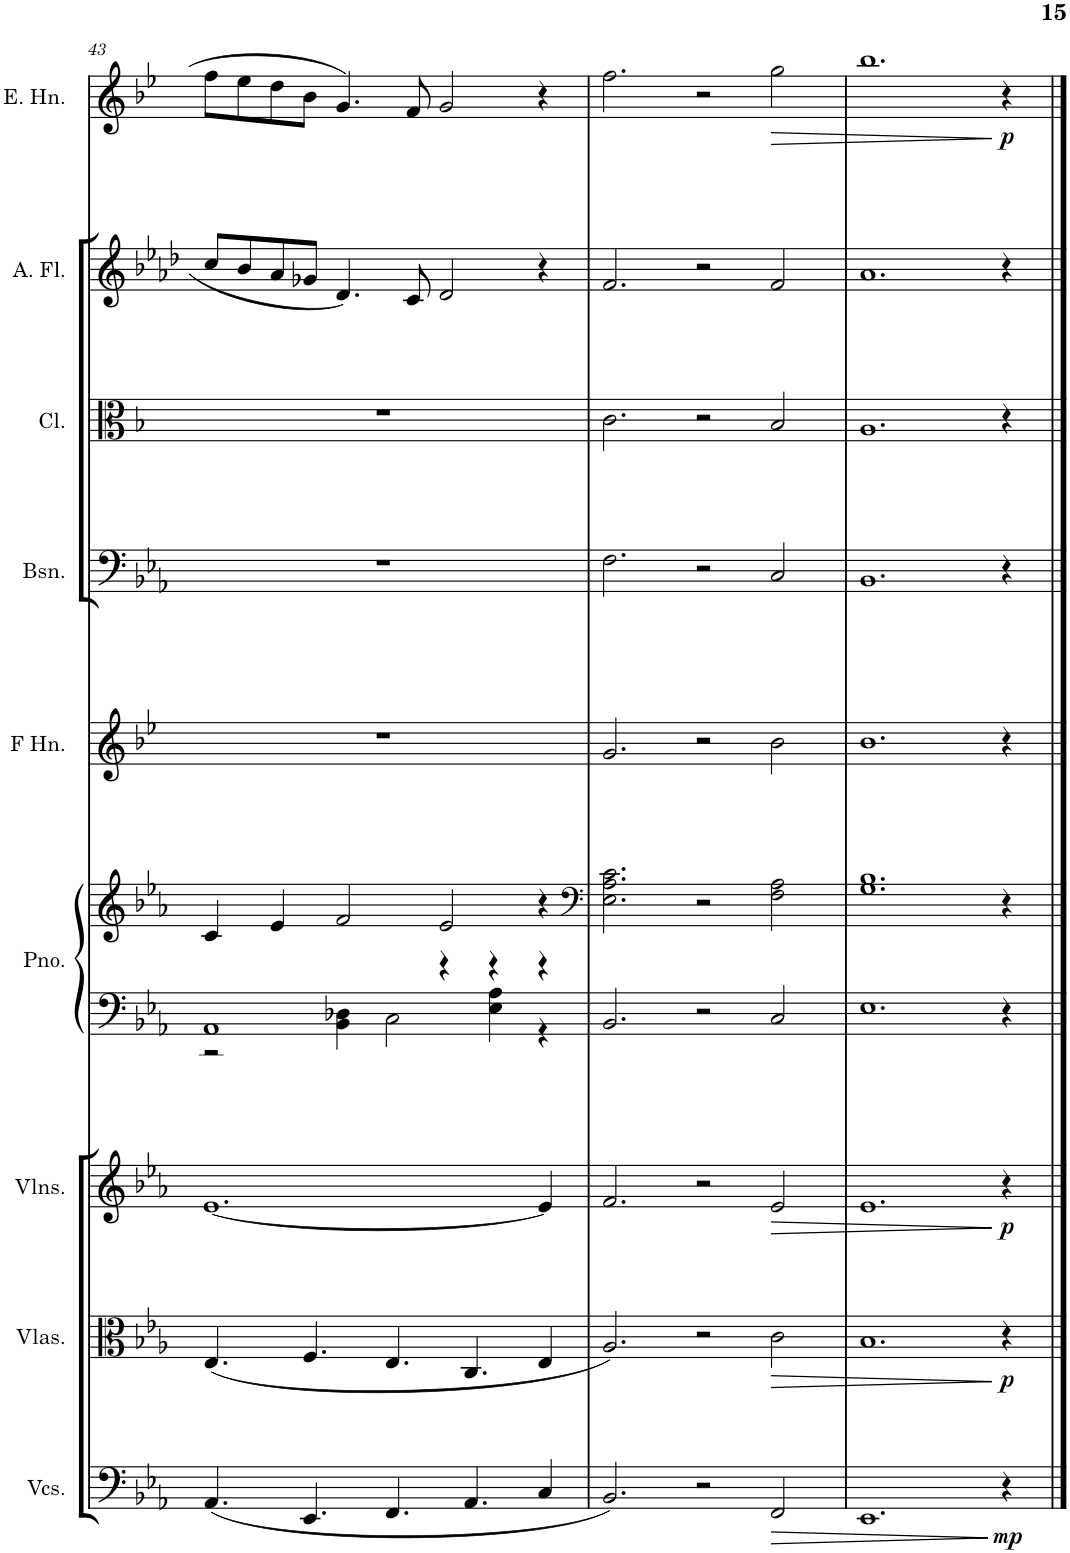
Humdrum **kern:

**kern	**dynam	**kern	**dynam	**kern	**dynam	**kern	**kern	**kern	**kern	**kern	**kern	**kern	**dynam
*part9	*part9	*part8	*part8	*part7	*part7	*part6	*part6	*part5	*part4	*part3	*part2	*part1	*part1
*staff10	*staff10	*staff9	*staff9	*staff8	*staff8	*staff7	*staff6	*staff5	*staff4	*staff3	*staff2	*staff1	*staff1
*I"Violoncellos	*	*I"Violas	*	*I"Violins	*	*I"Piano	*	*I"Horn in F	*I"Bassoon	*I"Clarinet	*I"Alto Flute	*I"English Horn	*
*I'Vcs.	*	*I'Vlas.	*	*I'Vlns.	*	*I'Pno.	*	*	*I'Bsn.	*I'Cl.	*I'A. Fl.	*I'E. Hn.	*
!!LO:PB:g=z
*clefF4	*	*clefC3	*	*clefG2	*	*clefF4	*clefG2	*clefG2	*clefF4	*clefC3	*clefG2	*clefG2	*
*	*	*	*	*	*	*	*	*Trd4c7	*	*Trd1c2	*Trd3c5	*Trd4c7	*
*k[b-e-a-]	*	*k[b-e-a-]	*	*k[b-e-a-]	*	*k[b-e-a-]	*k[b-e-a-]	*k[b-e-]	*k[b-e-a-]	*k[b-]	*k[b-e-a-d-]	*k[b-e-]	*
*M7/4	*	*M7/4	*	*M7/4	*	*M7/4	*M7/4	*M7/4	*M7/4	*M7/4	*M7/4	*M7/4	*
=43	=43	=43	=43	=43	=43	=43	=43	=43	=43	=43	=43	=43	=43
*	*	*	*	*	*	*^	*	*	*	*	*	*	*
(4.AA-/	.	(4.E-/	.	[1.e-	.	1AA-	2r	4c/	1..r	1..r	1..r	8cc/L	8ff\L	.
.	.	.	.	.	.	.	.	.	.	.	.	8b-/	8ee-\	.
.	.	.	.	.	.	.	.	4e-/	.	.	.	8a-/	8dd\	.
4.EE-/	.	4.F/	.	.	.	.	.	.	.	.	.	8g-X/J	8b-\J	.
.	.	.	.	.	.	.	4BB-\ 4D-X\	2f/	.	.	.	4.d-/	4.g/	.
4.FF/	.	4.E-/	.	.	.	.	2C\	.	.	.	.	.	.	.
.	.	.	.	.	.	.	.	.	.	.	.	8c/	8f/	.
.	.	.	.	.	.	4r	.	2e-/	.	.	.	2d-/	2g/	.
4.AA-/	.	4.C/	.	.	.	.	.	.	.	.	.	.	.	.
.	.	.	.	.	.	4r	4E-\ 4A-\	.	.	.	.	.	.	.
4C/	.	4E-/	.	4e-/]	.	4r	4r	4r	.	.	.	4r	4r	.
*	*	*	*	*	*	*v	*v	*	*	*	*	*	*	*
=44	=44	=44	=44	=44	=44	=44	=44	=44	=44	=44	=44	=44	=44
*	*	*	*	*	*	*	*clefF4	*	*	*	*	*	*
2.BB-/)	.	2.A-/)	.	2.f/	.	2.BB-/	2.E-\ 2.A-\ 2.c\	2.g/	2.F\	2.c\	2.f/	2.ff\	.
2r	.	2r	.	2r	.	2r	2r	2r	2r	2r	2r	2r	.
!	!LO:HP:b	!	!LO:HP:b	!	!LO:HP:b	!	!	!	!	!	!	!	!LO:HP:b
2FF/	>	2c\	>	2e-/	>	2C/	2F\ 2A-\	2b-\	2C/	2B-/	2f/	2gg\	>
=45	=45	=45	=45	=45	=45	=45	=45	=45	=45	=45	=45	=45	=45
1.EE-	.	1.B-	.	1.e-	.	1.E-	1.G 1.B-	1.b-	1.BB-	1.A	1.a-	1.bb-	.
!	!LO:DY:n=1:b	!	!LO:DY:n=1:b	!	!LO:DY:n=1:b	!	!	!	!	!	!	!	!LO:DY:n=1:b
4r	] mp	4r	] p	4r	] p	4r	4r	4r	4r	4r	4r	4r	] p
==	==	==	==	==	==	==	==	==	==	==	==	==	==
*-	*-	*-	*-	*-	*-	*-	*-	*-	*-	*-	*-	*-	*-
